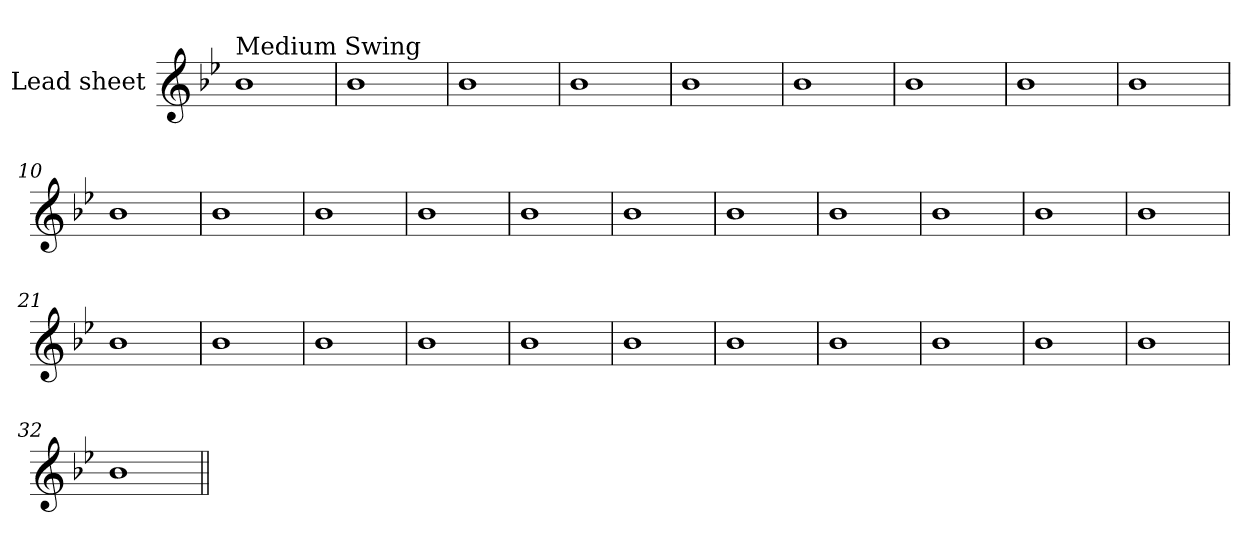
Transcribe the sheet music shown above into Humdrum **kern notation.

**kern
*part1
*staff1
*I"Lead sheet
*clefG2
*k[b-e-]
*B-:
=1
!LO:TX:a:t=Medium Swing
1b-
=2
1b-
=3
1b-
=4
1b-
=5
1b-
=6
1b-
=7
1b-
=8
1b-
=9
1b-
=10
1b-
=11
1b-
!!LO:LB:g=z
=12
1b-
=13
1b-
=14
1b-
=15
1b-
=16
1b-
=17
1b-
=18
1b-
=19
1b-
=20
1b-
=21
1b-
=22
1b-
=23
1b-
!!LO:LB:g=z
=24
1b-
=25
1b-
=26
1b-
=27
1b-
=28
1b-
=29
1b-
=30
1b-
=31
1b-
=32
1b-
=||
*-
